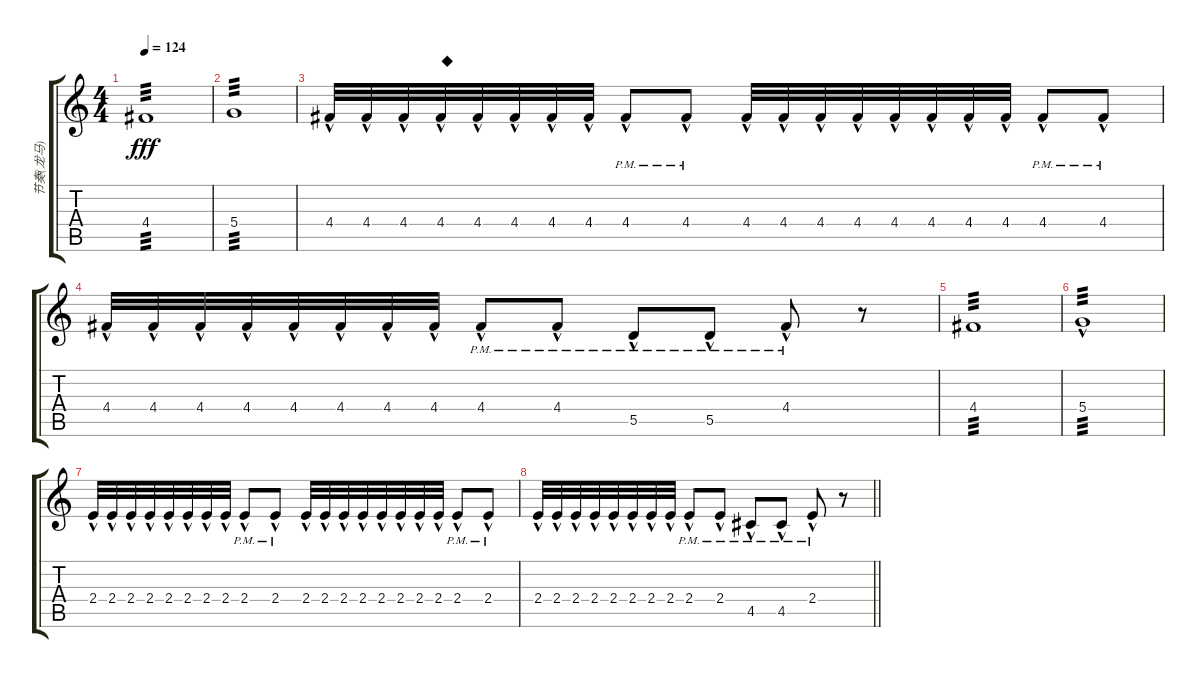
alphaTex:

\track ("节奏(龙马)" "节奏(龙马)") {instrument distortionguitar}
\staff {score tabs}
\tuning (E4 B3 G3 D3 A2 C2) {hide}
\ts (4 4)
\tempo 124
\clef g2
\ks c
4.4.1{tp 3 dy fff volume 14 balance 14 instrument overdrivenguitar} |
5.4.1{tp 3} |
4.4{hac}.32 4.4{hac}.32 4.4{hac}.32 4.4{hac}.32{txt "◆"} 4.4{hac}.32 4.4{hac}.32 4.4{hac}.32 4.4{hac}.32 4.4{hac pm}.8 4.4{hac pm}.8 4.4{hac}.32 4.4{hac}.32 4.4{hac}.32 4.4{hac}.32 4.4{hac}.32 4.4{hac}.32 4.4{hac}.32 4.4{hac}.32 4.4{hac pm}.8 4.4{hac pm}.8 |
4.4{hac}.32 4.4{hac}.32 4.4{hac}.32 4.4{hac}.32 4.4{hac}.32 4.4{hac}.32 4.4{hac}.32 4.4{hac}.32 4.4{hac pm}.8 4.4{hac pm}.8 5.5{hac pm}.8 5.5{hac pm}.8 4.4{hac pm}.8 r.8 |
4.4.1{tp 3} |
5.4{hac}.1{tp 3} |
2.4{hac}.32 2.4{hac}.32 2.4{hac}.32 2.4{hac}.32 2.4{hac}.32 2.4{hac}.32 2.4{hac}.32 2.4{hac}.32 2.4{hac pm}.8 2.4{hac pm}.8 2.4{hac}.32 2.4{hac}.32 2.4{hac}.32 2.4{hac}.32 2.4{hac}.32 2.4{hac}.32 2.4{hac}.32 2.4{hac}.32 2.4{hac pm}.8 2.4{hac pm}.8 |
\barLineRight lightlight
2.4{hac}.32 2.4{hac}.32 2.4{hac}.32 2.4{hac}.32 2.4{hac}.32 2.4{hac}.32 2.4{hac}.32 2.4{hac}.32 2.4{hac pm}.8 2.4{hac pm}.8 4.5{hac pm}.8 4.5{hac pm}.8 2.4{hac pm}.8 r.8
